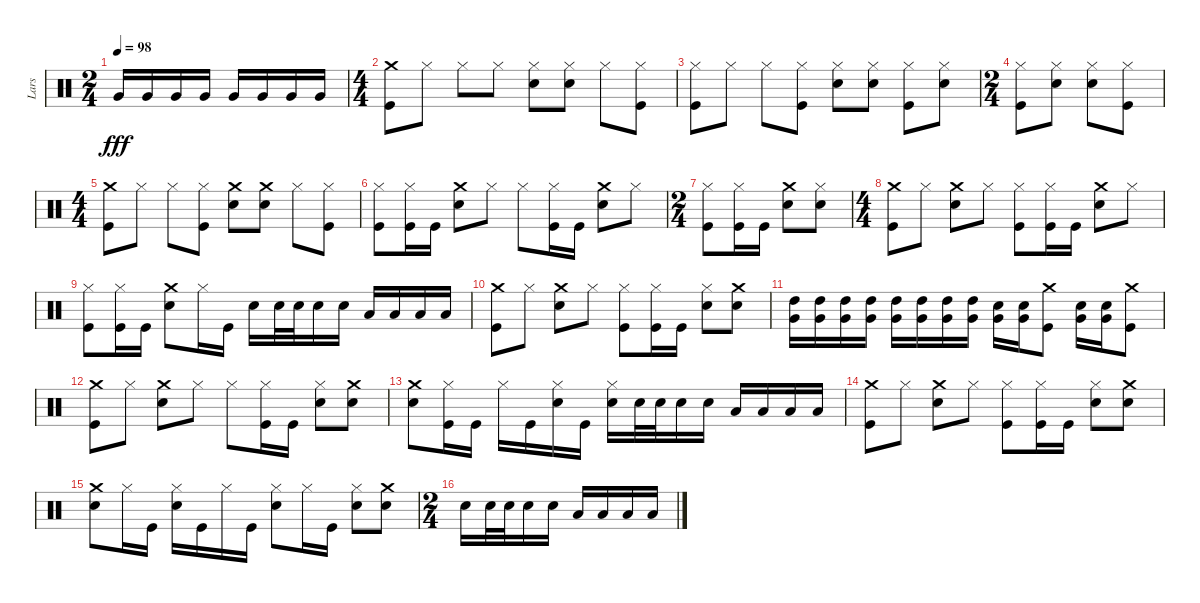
\track ("Lars" "Lars") {instrument percussion}
\staff {score}
\articulation defaults
\ts (2 4)
\tempo 98
\clef neutral
\ks c "Very Low Tom (hit)".16{dy fff} "Very Low Tom (hit)".16 "Very Low Tom (hit)".16 "Very Low Tom (hit)".16 "Very Low Tom (hit)".16 "Very Low Tom (hit)".16 "Very Low Tom (hit)".16 "Very Low Tom (hit)".16
|
\ts (4 4)
("Crash medium (hit)" "Kick (hit)").8 "Hi-Hat (closed)".8 "Hi-Hat (closed)".8 "Hi-Hat (closed)".8 ("Hi-Hat (closed)" "Snare (hit) 2").8 ("Snare (hit) 2" "Hi-Hat (closed)").8 "Hi-Hat (closed)".8 ("Kick (hit)" "Hi-Hat (closed)").8 |
("Hi-Hat (closed)" "Kick (hit)").8 "Hi-Hat (closed)".8 "Hi-Hat (closed)".8 ("Hi-Hat (closed)" "Kick (hit)").8 ("Snare (hit) 2" "Hi-Hat (closed)").8 ("Snare (hit) 2" "Hi-Hat (closed)").8 ("Hi-Hat (closed)" "Kick (hit)").8 ("Snare (hit) 2" "Hi-Hat (closed)").8 |
\ts (2 4)
("Kick (hit)" "Hi-Hat (closed)").8 ("Snare (hit) 2" "Hi-Hat (closed)").8 ("Snare (hit) 2" "Hi-Hat (closed)").8 ("Kick (hit)" "Hi-Hat (closed)").8 |
\ts (4 4)
("Crash medium (hit)" "Kick (hit)").8 "Hi-Hat (closed)".8 "Hi-Hat (closed)".8 ("Kick (hit)" "Hi-Hat (closed)").8 ("Crash medium (hit)" "Snare (hit) 2").8 ("Crash medium (hit)" "Snare (hit) 2").8 "Hi-Hat (closed)".8 ("Kick (hit)" "Hi-Hat (closed)").8 |
("Hi-Hat (closed)" "Kick (hit)").8 ("Hi-Hat (closed)" "Kick (hit)").16 "Kick (hit)".16 ("Crash medium (hit)" "Snare (hit) 2").8 "Hi-Hat (closed)".8 "Hi-Hat (closed)".8 ("Hi-Hat (closed)" "Kick (hit)").16 "Kick (hit)".16 ("Crash medium (hit)" "Snare (hit) 2").8 "Hi-Hat (closed)".8 |
\ts (2 4)
("Hi-Hat (closed)" "Kick (hit)").8 ("Hi-Hat (closed)" "Kick (hit)").16 "Kick (hit)".16 ("Crash medium (hit)" "Snare (hit) 2").8 ("Hi-Hat (closed)" "Snare (hit) 2").8 |
\ts (4 4)
("Crash medium (hit)" "Kick (hit)").8 "Hi-Hat (closed)".8 ("Crash medium (hit)" "Snare (hit) 2").8 "Hi-Hat (closed)".8 ("Kick (hit)" "Hi-Hat (closed)").8 ("Kick (hit)" "Hi-Hat (closed)").16 "Kick (hit)".16 ("Crash medium (hit)" "Snare (hit) 2").8 "Hi-Hat (closed)".8 |
("Hi-Hat (closed)" "Kick (hit)").8 ("Hi-Hat (closed)" "Kick (hit)").16 "Kick (hit)".16 ("Crash medium (hit)" "Snare (hit) 2").8 "Hi-Hat (closed)".16 "Kick (hit)".16 "Snare (hit) 2".16 "Snare (hit) 2".32 "Snare (hit) 2".32 "Snare (hit) 2".16 "Snare (hit) 2".16 "Low Tom (hit)".16 "Low Tom (hit)".16 "Low Tom (hit)".16 "Low Tom (hit)".16 |
("Crash medium (hit)" "Kick (hit)").8 "Hi-Hat (closed)".8 ("Crash medium (hit)" "Snare (hit) 2").8 "Hi-Hat (closed)".8 ("Hi-Hat (closed)" "Kick (hit)").8 ("Hi-Hat (closed)" "Kick (hit)").16 "Kick (hit)".16 ("Snare (hit) 2" "Hi-Hat (closed)").8 ("Crash medium (hit)" "Snare (hit) 2").8 |
("High Tom (hit)" "Very Low Tom (hit)").16 ("High Tom (hit)" "Very Low Tom (hit)").16 ("High Tom (hit)" "Very Low Tom (hit)").16 ("High Tom (hit)" "Very Low Tom (hit)").16 ("High Tom (hit)" "Very Low Tom (hit)").16 ("High Tom (hit)" "Very Low Tom (hit)").16 ("High Tom (hit)" "Very Low Tom (hit)").16 ("High Tom (hit)" "Very Low Tom (hit)").16 ("Snare (hit) 2" "Very Low Tom (hit)").16 ("Snare (hit) 2" "Very Low Tom (hit)").16 ("Kick (hit)" "Crash medium (hit)").8 ("Snare (hit) 2" "Very Low Tom (hit)").16 ("Snare (hit) 2" "Very Low Tom (hit)").16 ("Crash medium (hit)" "Kick (hit)").8 |
("Kick (hit)" "Crash medium (hit)").8 "Hi-Hat (closed)".8 ("Crash medium (hit)" "Snare (hit) 2").8 "Hi-Hat (closed)".8 "Hi-Hat (closed)".8 ("Hi-Hat (closed)" "Kick (hit)").16 "Kick (hit)".16 ("Snare (hit) 2" "Hi-Hat (closed)").8 ("Crash medium (hit)" "Snare (hit) 2").8 |
("Snare (hit) 2" "Crash medium (hit)").8 ("Hi-Hat (closed)" "Kick (hit)").16 "Kick (hit)".16 "Hi-Hat (closed)".16 "Kick (hit)".16 ("Snare (hit) 2" "Hi-Hat (closed)").16 "Kick (hit)".16 ("Snare (hit) 2" "Hi-Hat (closed)").16 "Snare (hit) 2".32 "Snare (hit) 2".32 "Snare (hit) 2".16 "Snare (hit) 2".16 "Low Tom (hit)".16 "Low Tom (hit)".16 "Low Tom (hit)".16 "Low Tom (hit)".16 |
("Crash medium (hit)" "Kick (hit)").8 "Hi-Hat (closed)".8 ("Crash medium (hit)" "Snare (hit) 2").8 "Hi-Hat (closed)".8 ("Kick (hit)" "Hi-Hat (closed)").8 ("Kick (hit)" "Hi-Hat (closed)").16 "Kick (hit)".16 ("Snare (hit) 2" "Hi-Hat (closed)").8 ("Crash medium (hit)" "Snare (hit) 2").8 |
("Snare (hit) 2" "Crash medium (hit)").8 "Hi-Hat (closed)".16 "Kick (hit)".16 ("Snare (hit) 2" "Hi-Hat (closed)").16 "Kick (hit)".16 "Hi-Hat (closed)".16 "Kick (hit)".16 ("Hi-Hat (closed)" "Snare (hit) 2").8 "Hi-Hat (closed)".16 "Kick (hit)".16 ("Snare (hit) 2" "Hi-Hat (closed)").8 ("Crash medium (hit)" "Snare (hit) 2").8 |
\ts (2 4)
"Snare (hit) 2".16 "Snare (hit) 2".32 "Snare (hit) 2".32 "Snare (hit) 2".16 "Snare (hit) 2".16 "Low Tom (hit)".16 "Low Tom (hit)".16 "Low Tom (hit)".16 "Low Tom (hit)".16
